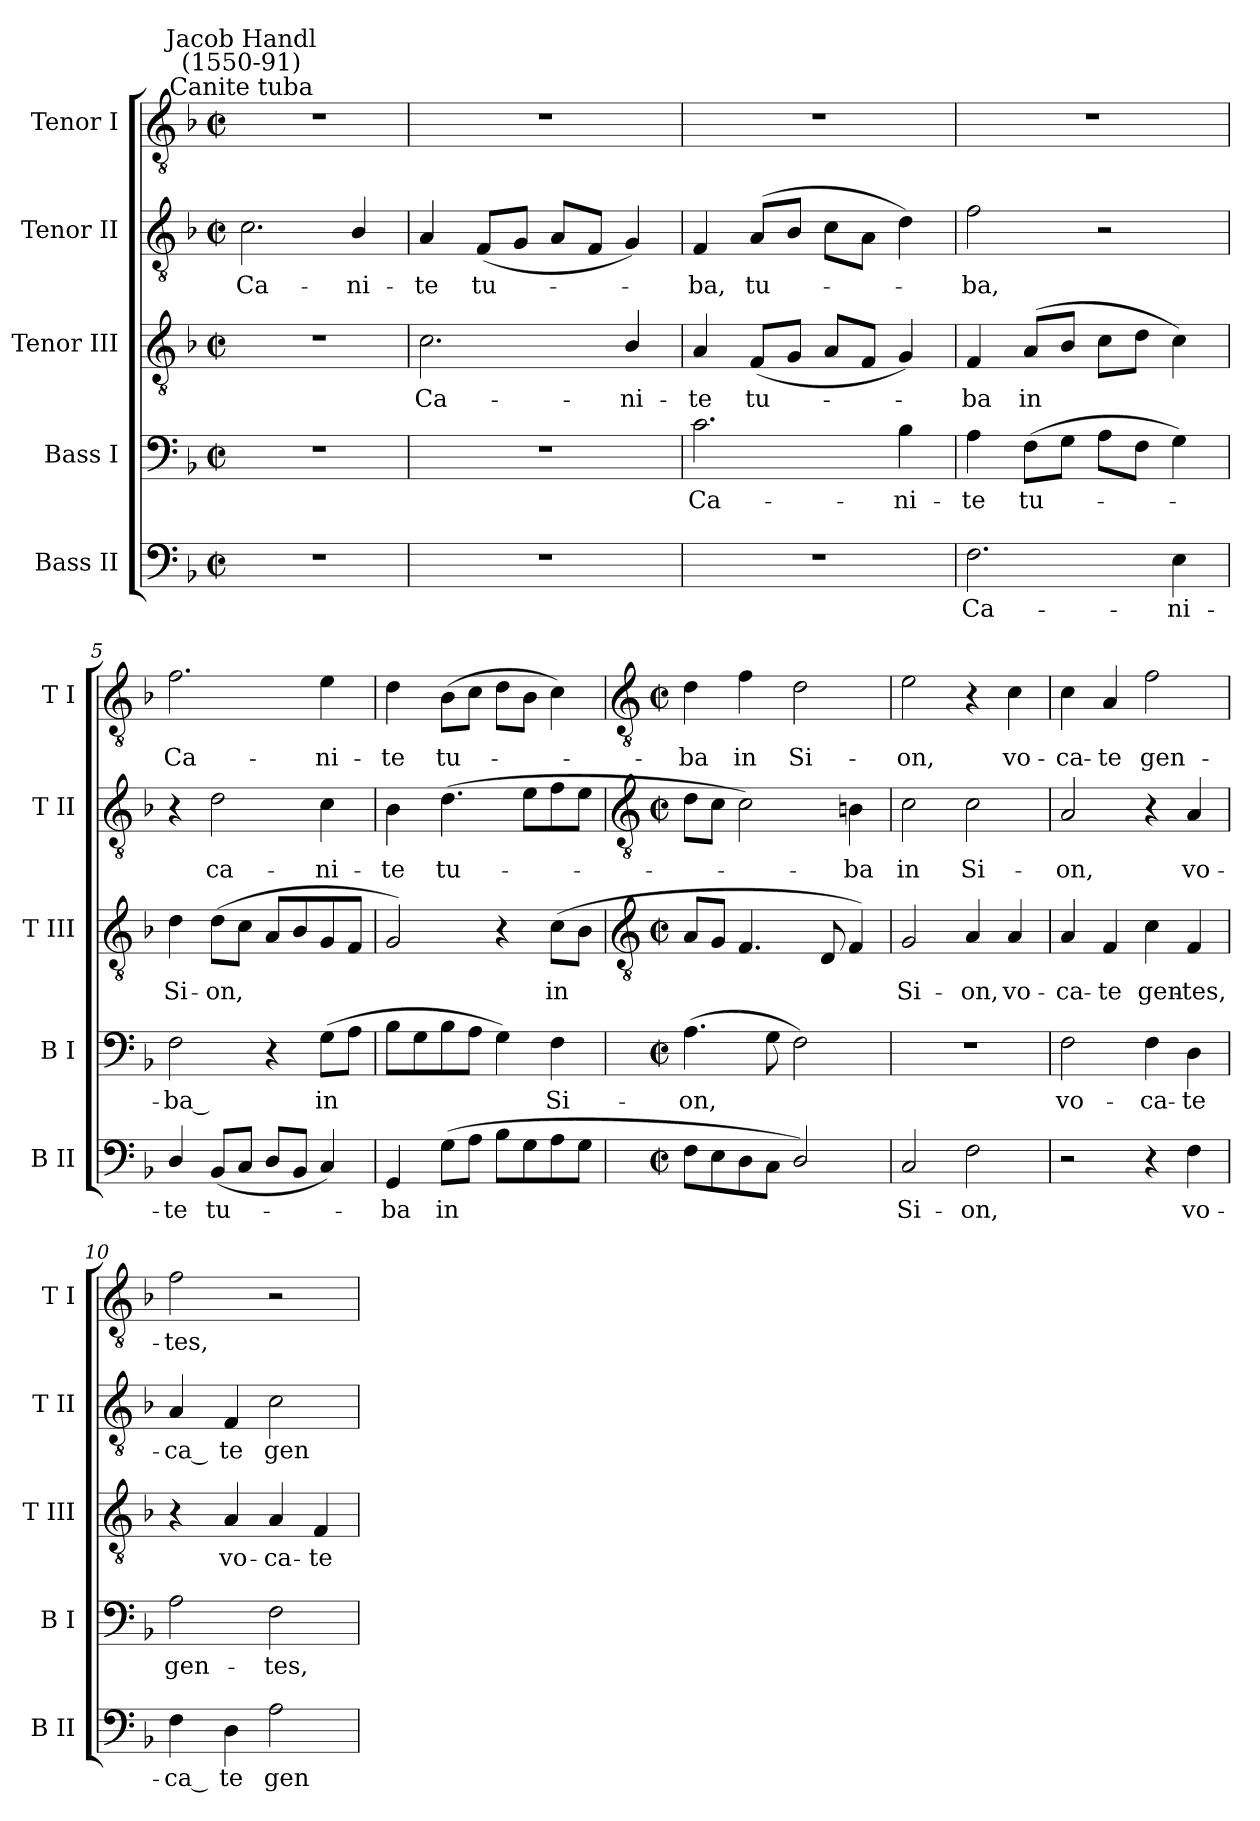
**kern	**text	**kern	**text	**kern	**text	**kern	**text	**kern	**text
*part5	*part5	*part4	*part4	*part3	*part3	*part2	*part2	*part1	*part1
*staff5	*staff5	*staff4	*staff4	*staff3	*staff3	*staff2	*staff2	*staff1	*staff1
*I"Bass II	*	*I"Bass I	*	*I"Tenor III	*	*I"Tenor II	*	*I"Tenor I	*
*I'B II	*	*I'B I	*	*I'T III	*	*I'T II	*	*I'T I	*
*clefF4	*	*clefF4	*	*clefGv2	*	*clefGv2	*	*clefGv2	*
*k[b-]	*	*k[b-]	*	*k[b-]	*	*k[b-]	*	*k[b-]	*
*F:	*	*F:	*	*F:	*	*F:	*	*F:	*
*M2/2	*	*M2/2	*	*M2/2	*	*M2/2	*	*M2/2	*
*met(c|)	*	*met(c|)	*	*met(c|)	*	*met(c|)	*	*met(c|)	*
=1	=1	=1	=1	=1	=1	=1	=1	=1	=1
!	!	!	!	!	!	!	!	!LO:TX:a:cj:t=Canite tuba	!
!	!	!	!	!	!	!	!	!LO:TX:a:cj:t=Jacob Handl\n(1550-91)	!
!	!	!	!	!	!	!	!LO:LY:b	!	!
1r	.	1r	.	1r	.	2.c	Ca-	1r	.
!	!	!	!	!	!	!	!LO:LY:b	!	!
.	.	.	.	.	.	4B-/	-ni-	.	.
=2	=2	=2	=2	=2	=2	=2	=2	=2	=2
!	!	!	!	!	!LO:LY:b	!	!LO:LY:b	!	!
1r	.	1r	.	2.c	Ca-	4A	-te	1r	.
!	!	!	!	!	!	!	!LO:LY:b	!	!
.	.	.	.	.	.	(<8FL	tu-	.	.
.	.	.	.	.	.	8GJ	.	.	.
.	.	.	.	.	.	8AL	.	.	.
.	.	.	.	.	.	8FJ	.	.	.
!	!	!	!	!	!LO:LY:b	!	!	!	!
.	.	.	.	4B-/	-ni-	4G)	.	.	.
=3	=3	=3	=3	=3	=3	=3	=3	=3	=3
!	!	!	!LO:LY:b	!	!LO:LY:b	!	!LO:LY:b	!	!
1r	.	2.c	Ca-	4A	-te	4F	ba,	1r	.
!	!	!	!	!	!LO:LY:b	!	!LO:LY:b	!	!
.	.	.	.	(<8FL	tu-	(>8AL	tu-	.	.
.	.	.	.	8GJ	.	8B-J	.	.	.
.	.	.	.	8AL	.	8cL	.	.	.
.	.	.	.	8FJ	.	8AJ	.	.	.
!	!	!	!LO:LY:b	!	!	!	!	!	!
.	.	4B-	-ni-	4G)	.	4d)	.	.	.
=4	=4	=4	=4	=4	=4	=4	=4	=4	=4
!	!LO:LY:b	!	!LO:LY:b	!	!LO:LY:b	!	!LO:LY:b	!	!
2.F	Ca-	4A	-te	4F	ba	2f	ba,	1r	.
!	!	!	!LO:LY:b	!	!LO:LY:b	!	!	!	!
.	.	(>8FL	tu-	(>8AL	in	.	.	.	.
.	.	8GJ	.	8B-J	.	.	.	.	.
.	.	8AL	.	8cL	.	2r	.	.	.
.	.	8FJ	.	8dJ	.	.	.	.	.
!	!LO:LY:b	!	!	!	!	!	!	!	!
4E	-ni-	4G)	.	4c)	.	.	.	.	.
=5	=5	=5	=5	=5	=5	=5	=5	=5	=5
!	!LO:LY:b	!	!LO:LY:b	!	!LO:LY:b	!	!	!	!LO:LY:b
4D/	-te	2F	ba ­	4d	Si-	4r	.	2.f	Ca-
!	!LO:LY:b	!	!	!	!LO:LY:b	!	!LO:LY:b	!	!
(<8BB-L	tu-	.	.	(>8dL	-on,	2d	ca-	.	.
8CJ	.	.	.	8cJ	.	.	.	.	.
8DL	.	4r	.	8AL	.	.	.	.	.
8BB-J	.	.	.	8B-	.	.	.	.	.
!	!	!	!LO:LY:b	!	!	!	!LO:LY:b	!	!LO:LY:b
4C)	.	(>8GL	in	8G	.	4c	-ni-	4e	-ni-
.	.	8AJ	.	8FJ	.	.	.	.	.
=6	=6	=6	=6	=6	=6	=6	=6	=6	=6
!	!LO:LY:b	!	!	!	!	!	!LO:LY:b	!	!LO:LY:b
4GG	ba	8B-L	.	2G)	.	4B-	-te	4d	-te
.	.	8G	.	.	.	.	.	.	.
!	!LO:LY:b	!	!	!	!	!	!LO:LY:b	!	!LO:LY:b
(>8GL	in	8B-	.	.	.	(>4.d	tu-	(>8B-L	tu-
8AJ	.	8AJ	.	.	.	.	.	8cJ	.
8B-L	.	4G)	.	4r	.	.	.	8dL	.
8G	.	.	.	.	.	8eL	.	8B-J	.
!	!	!	!LO:LY:b	!	!LO:LY:b	!	!	!	!
8A	.	4F	Si-	(<8cL	in	8f	.	4c)	.
8GJ	.	.	.	8B-J	.	8eJ	.	.	.
!!LO:LB:g=z
=7	=7	=7	=7	=7	=7	=7	=7	=7	=7
*	*	*	*	*clefGv2	*	*clefGv2	*	*clefGv2	*
*M2/2	*	*M2/2	*	*M2/2	*	*M2/2	*	*M2/2	*
*met(c|)	*	*met(c|)	*	*met(c|)	*	*met(c|)	*	*met(c|)	*
!	!	!	!LO:LY:b	!	!	!	!	!	!LO:LY:b
8FL	.	(>4.A	-on,	8AL	.	8dL	.	4d	ba
8E	.	.	.	8GJ	.	8cJ	.	.	.
!	!	!	!	!	!	!	!	!	!LO:LY:b
8D	.	.	.	4.F	.	2c)	.	4f	in
8CJ	.	8G	.	.	.	.	.	.	.
!	!	!	!	!	!	!	!	!	!LO:LY:b
2D/)	.	2F)	.	.	.	.	.	2d	Si-
.	.	.	.	8D	.	.	.	.	.
!	!	!	!	!	!	!	!LO:LY:b	!	!
.	.	.	.	4F)	.	4Bn	ba	.	.
=8	=8	=8	=8	=8	=8	=8	=8	=8	=8
!	!LO:LY:b	!	!	!	!LO:LY:b	!	!LO:LY:b	!	!LO:LY:b
2C	Si-	1r	.	2G	Si-	2c	in	2e	-on,
!	!LO:LY:b	!	!	!	!LO:LY:b	!	!LO:LY:b	!	!
2F	-on,	.	.	4A	-on,	2c	Si-	4r	.
!	!	!	!	!	!LO:LY:b	!	!	!	!LO:LY:b
.	.	.	.	4A	vo-	.	.	4c	vo-
=9	=9	=9	=9	=9	=9	=9	=9	=9	=9
!	!	!	!LO:LY:b	!	!LO:LY:b	!	!LO:LY:b	!	!LO:LY:b
2r	.	2F	vo-	4A	-ca-	2A	-on,	4c	-ca-
!	!	!	!	!	!LO:LY:b	!	!	!	!LO:LY:b
.	.	.	.	4F	-te	.	.	4A	-te
!	!	!	!LO:LY:b	!	!LO:LY:b	!	!	!	!LO:LY:b
4r	.	4F	-ca-	4c	gen-	4r	.	2f	gen-
!	!LO:LY:b	!	!LO:LY:b	!	!LO:LY:b	!	!LO:LY:b	!	!
4F	vo-	4D	-te	4F	-tes,	4A	vo-	.	.
=10	=10	=10	=10	=10	=10	=10	=10	=10	=10
!	!LO:LY:b	!	!LO:LY:b	!	!	!	!LO:LY:b	!	!LO:LY:b
4F	-ca ­	2A	gen-	4r	.	4A	-ca ­	2f	-tes,
!	!LO:LY:b	!	!	!	!LO:LY:b	!	!LO:LY:b	!	!
4D	te	.	.	4A	vo-	4F	te	.	.
!	!LO:LY:b	!	!LO:LY:b	!	!LO:LY:b	!	!LO:LY:b	!	!
2A	gen-	2F	-tes,	4A	-ca-	2c	gen-	2r	.
!	!	!	!	!	!LO:LY:b	!	!	!	!
.	.	.	.	4F	-te	.	.	.	.
=	=	=	=	=	=	=	=	=	=
*-	*-	*-	*-	*-	*-	*-	*-	*-	*-
